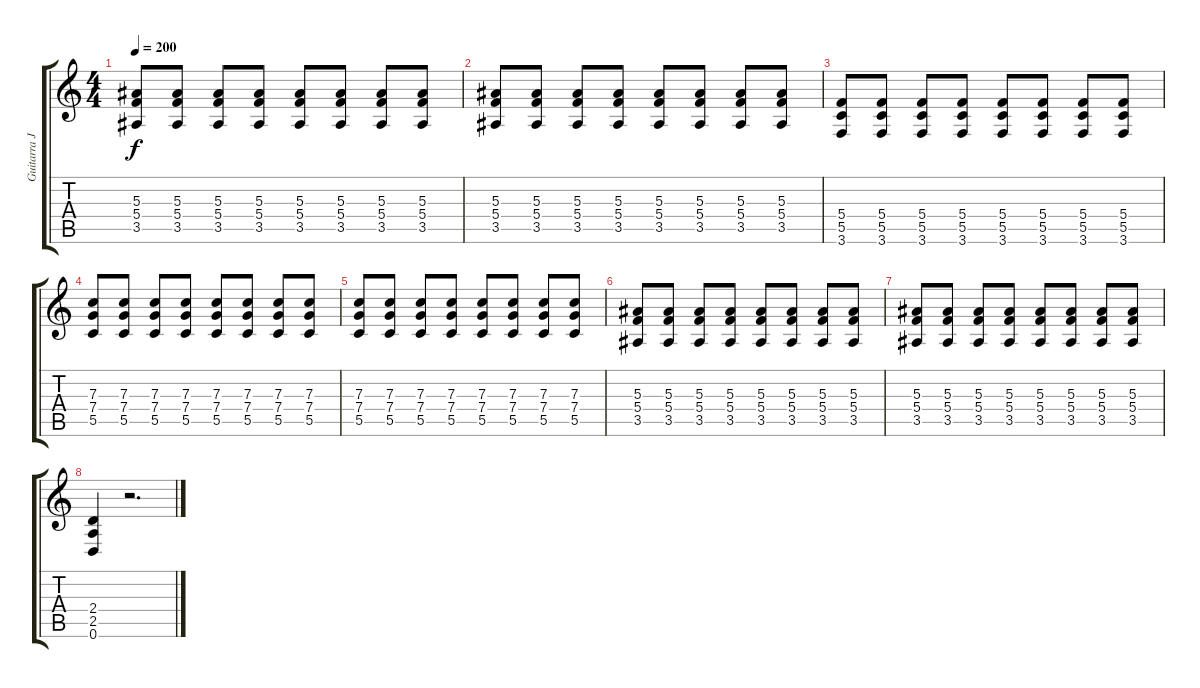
\track ("Guitarra Jony" "Guitarra J") {instrument distortionguitar}
\staff {score tabs}
\tuning (D4 A3 F3 C3 G2 D2) {hide}
\ts (4 4)
\tempo 200
\clef g2
\ks c
(5.3 5.4 3.5).8{dy f} (5.3 5.4 3.5).8 (5.3 5.4 3.5).8 (5.3 5.4 3.5).8 (5.3 5.4 3.5).8 (5.3 5.4 3.5).8 (5.3 5.4 3.5).8 (5.3 5.4 3.5).8 |
(5.3 5.4 3.5).8 (5.3 5.4 3.5).8 (5.3 5.4 3.5).8 (5.3 5.4 3.5).8 (5.3 5.4 3.5).8 (5.3 5.4 3.5).8 (5.3 5.4 3.5).8 (5.3 5.4 3.5).8 |
(5.4 5.5 3.6).8 (5.4 5.5 3.6).8 (5.4 5.5 3.6).8 (5.4 5.5 3.6).8 (5.4 5.5 3.6).8 (5.4 5.5 3.6).8 (5.4 5.5 3.6).8 (5.4 5.5 3.6).8 |
(7.3 7.4 5.5).8 (7.3 7.4 5.5).8 (7.3 7.4 5.5).8 (7.3 7.4 5.5).8 (7.3 7.4 5.5).8 (7.3 7.4 5.5).8 (7.3 7.4 5.5).8 (7.3 7.4 5.5).8 |
(7.3 7.4 5.5).8 (7.3 7.4 5.5).8 (7.3 7.4 5.5).8 (7.3 7.4 5.5).8 (7.3 7.4 5.5).8 (7.3 7.4 5.5).8 (7.3 7.4 5.5).8 (7.3 7.4 5.5).8 |
(5.3 5.4 3.5).8 (5.3 5.4 3.5).8 (5.3 5.4 3.5).8 (5.3 5.4 3.5).8 (5.3 5.4 3.5).8 (5.3 5.4 3.5).8 (5.3 5.4 3.5).8 (5.3 5.4 3.5).8 |
(5.3 5.4 3.5).8 (5.3 5.4 3.5).8 (5.3 5.4 3.5).8 (5.3 5.4 3.5).8 (5.3 5.4 3.5).8 (5.3 5.4 3.5).8 (5.3 5.4 3.5).8 (5.3 5.4 3.5).8 |
(2.4 2.5 0.6).4 r.2{d}
